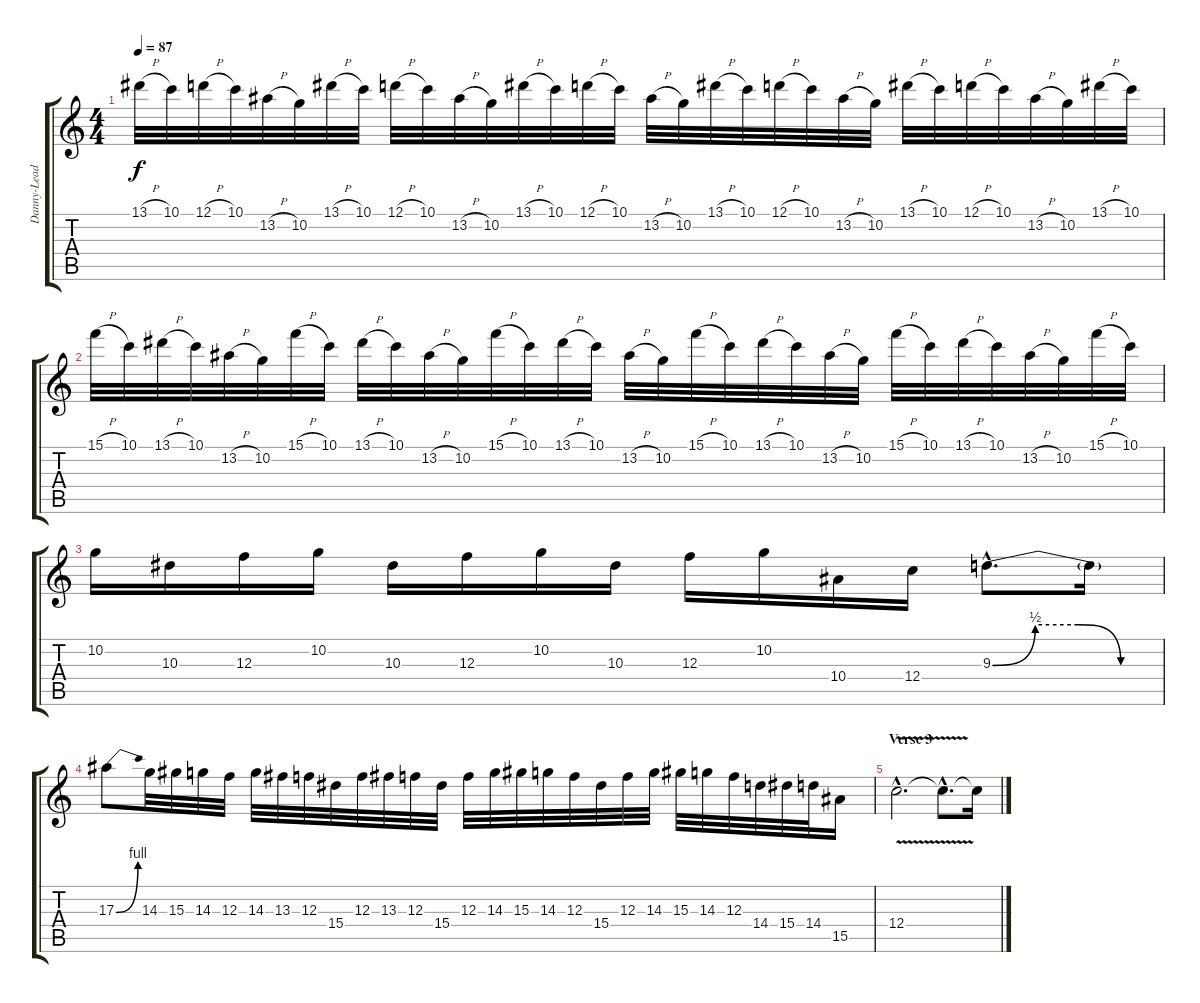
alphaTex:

\track ("Danny-Lead" "Danny-Lead") {instrument distortionguitar}
\staff {score tabs}
\tuning (D4 A3 F3 C3 G2 C2) {hide}
\ts (4 4)
\tempo 87
\clef g2
\ks c
13.1{h}.32{dy f} 10.1.32 12.1{h}.32 10.1.32 13.2{h}.32 10.2.32 13.1{h}.32 10.1.32 12.1{h}.32 10.1.32 13.2{h}.32 10.2.32 13.1{h}.32 10.1.32 12.1{h}.32 10.1.32 13.2{h}.32 10.2.32 13.1{h}.32 10.1.32 12.1{h}.32 10.1.32 13.2{h}.32 10.2.32 13.1{h}.32 10.1.32 12.1{h}.32 10.1.32 13.2{h}.32 10.2.32 13.1{h}.32 10.1.32 |
15.1{h}.32 10.1.32 13.1{h}.32 10.1.32 13.2{h}.32 10.2.32 15.1{h}.32 10.1.32 13.1{h}.32 10.1.32 13.2{h}.32 10.2.32 15.1{h}.32 10.1.32 13.1{h}.32 10.1.32 13.2{h}.32 10.2.32 15.1{h}.32 10.1.32 13.1{h}.32 10.1.32 13.2{h}.32 10.2.32 15.1{h}.32 10.1.32 13.1{h}.32 10.1.32 13.2{h}.32 10.2.32 15.1{h}.32 10.1.32 |
10.2.16 10.3.16 12.3.16 10.2.16 10.3.16 12.3.16 10.2.16 10.3.16 12.3.16 10.2.16 10.4.16 12.4.16 9.3{be (custom 0 0 15 2 30 2 45 0 60 0) hac}.8{d} 9.3{t}.16 |
17.3{be (bend 0 0 60 4)}.8 14.3.32 15.3.32 14.3.32 12.3.32 14.3.32 13.3.32 12.3.32 15.4.32 12.3.32 13.3.32 12.3.32 15.4.32 12.3.32 14.3.32 15.3.32 14.3.32 12.3.32 15.4.32 12.3.32 14.3.32 15.3.32 14.3.32 12.3.32 14.4.32 15.4.32 14.4.32 15.5.16 |
\section ("" "Verse 3")
12.4{v hac}.2{d} 12.4{hac t}.8{d} 12.4{t}.16
